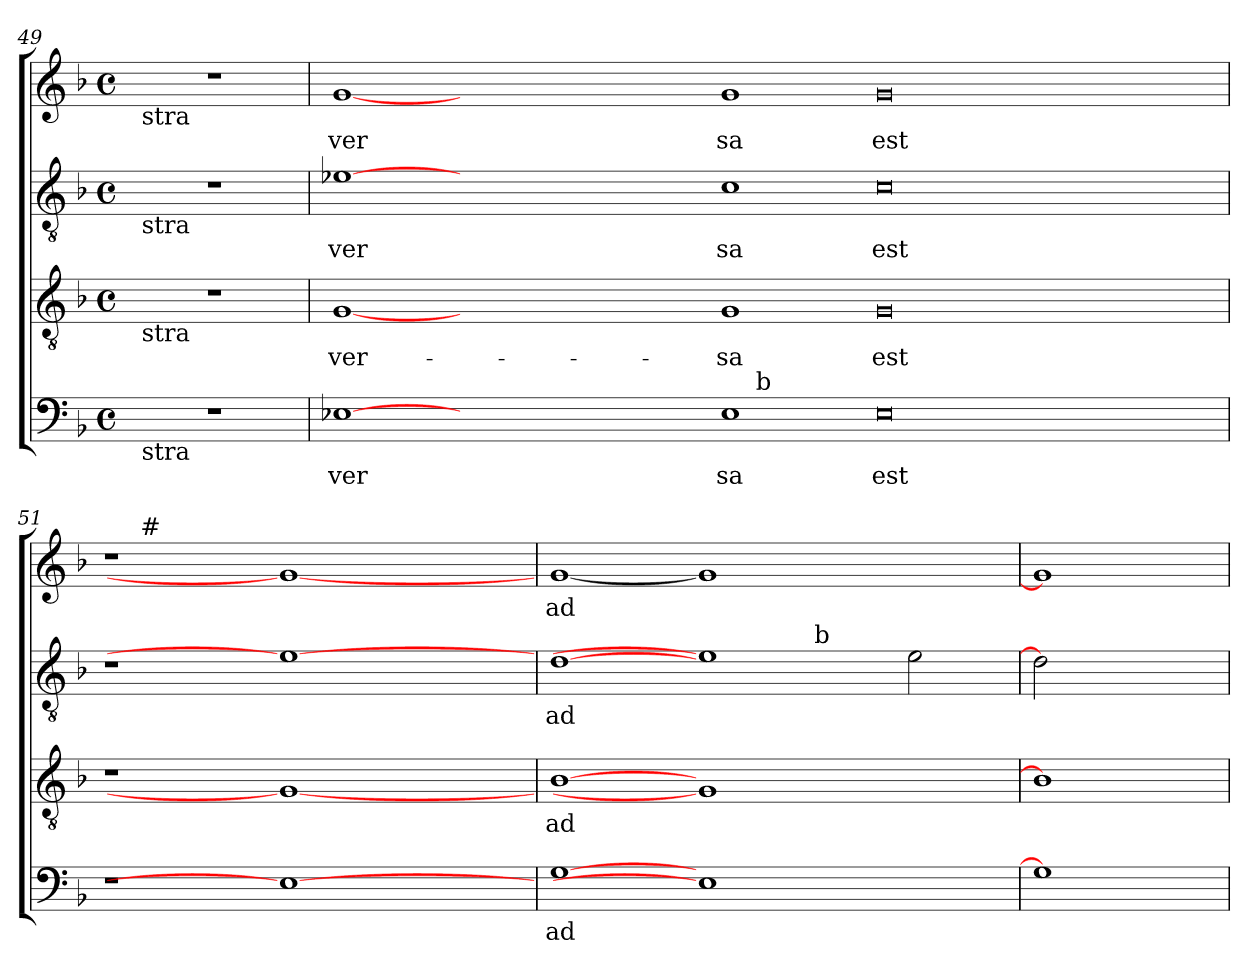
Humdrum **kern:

**kern	**text	**kern	**text	**kern	**text	**kern	**text
*part4	*part4	*part3	*part3	*part2	*part2	*part1	*part1
*staff4	*staff4	*staff3	*staff3	*staff2	*staff2	*staff1	*staff1
*clefF4	*	*clefGv2	*	*clefGv2	*	*clefG2	*
*k[b-]	*	*k[b-]	*	*k[b-]	*	*k[b-]	*
*F:	*	*F:	*	*F:	*	*F:	*
*M4/4	*	*M4/4	*	*M4/4	*	*M4/4	*
*met(c)	*	*met(c)	*	*met(c)	*	*met(c)	*
=49	=49	=49	=49	=49	=49	=49	=49
*^	*	*^	*	*^	*	*^	*
1r	32ryy	.	1r	32ryy	.	1r	32ryy	.	1r	32ryy	.
!	!	!	!	!	!	!	!	!	!	!LO:TX:b:t=stra	!
!	!	!	!	!	!	!	!LO:TX:b:t=stra	!	!	!	!
!	!	!	!	!LO:TX:b:t=stra	!	!	!	!	!	!	!
!	!LO:TX:b:t=stra	!	!	!	!	!	!	!	!	!	!
.	2ryy	.	.	2ryy	.	.	2ryy	.	.	2ryy	.
.	4...ryy	.	.	4...ryy	.	.	4...ryy	.	.	4...ryy	.
!!LO:LB:g=z
=50	=50	=50	=50	=50	=50	=50	=50	=50	=50	=50	=50
!	!	!LO:LY:b	!	!	!LO:LY:b	!	!	!LO:LY:b	!	!	!LO:LY:b
*	*	*	*v	*v	*	*	*	*	*v	*v	*
*	*	*	*	*	*v	*v	*	*	*
[1E-X	1ryy	ver	[1G	ver-	[1e-X	ver	[1g	ver
0ryy	1ryy	.	0ryy	.	0ryy	.	0ryy	.
.	1ryy	.	.	.	.	.	.	.
!	!	!LO:LY:b	!	!LO:LY:b	!	!LO:LY:b	!	!LO:LY:b
1E-	16..ryy	sa	1G	-sa	1c	sa	1g	sa
!	!LO:TX:a:t=b	!	!	!	!	!	!	!
.	1ryy	.	.	.	.	.	.	.
!	!	!LO:LY:b	!	!LO:LY:b	!	!LO:LY:b	!	!LO:LY:b
0E-	.	est	0G	est	0c	est	0g	est
.	1ryy	.	.	.	.	.	.	.
.	2ryy	.	.	.	.	.	.	.
.	4ryy	.	.	.	.	.	.	.
.	8ryy	.	.	.	.	.	.	.
.	64ryy	.	.	.	.	.	.	.
*v	*v	*	*	*	*	*	*	*
=51	=51	=51	=51	=51	=51	=51	=51
*	*	*	*	*	*	*^	*
1r	.	1r	.	1r	.	1r	16.ryy	.
!	!	!	!	!	!	!	!LO:TX:a:t=#	!
.	.	.	.	.	.	.	1ryy	.
1E-_	.	1G_	.	1e-_	.	1g_	.	.
.	.	.	.	.	.	.	2ryy	.
.	.	.	.	.	.	.	4ryy	.
.	.	.	.	.	.	.	8ryy	.
.	.	.	.	.	.	.	32ryy	.
=52	=52	=52	=52	=52	=52	=52	=52	=52
!	!LO:LY:b	!	!LO:LY:b	!	!LO:LY:b	!	!	!LO:LY:b
*	*	*	*	*^	*	*v	*v	*
[1G	ad	[1B-	ad	[1d	1ryy	ad	[1g	ad
1E-]	.	1G]	.	1e-]	2ryy	.	1g]	.
.	.	.	.	.	32ryy	.	.	.
!	!	!	!	!	!LO:TX:a:t=b	!	!	!
.	.	.	.	.	2ryy	.	.	.
2ryy	.	2ryy	.	2e\	.	.	2ryy	.
.	.	.	.	.	4...ryy	.	.	.
*	*	*	*	*v	*v	*	*	*
=53	=53	=53	=53	=53	=53	=53	=53
1G]	.	1B-]	.	2d]	.	1g]	.
.	.	.	.	2ryy	.	.	.
=	=	=	=	=	=	=	=
*-	*-	*-	*-	*-	*-	*-	*-
